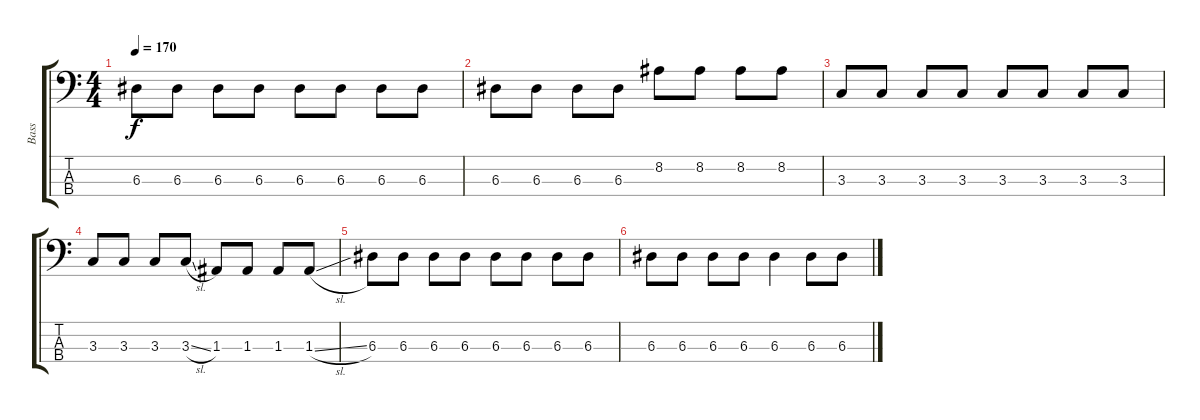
\track ("Bass" "Bass") {instrument electricbassfinger}
\staff {score tabs}
\tuning (G2 D2 A1 E1) {hide}
\ts (4 4)
\tempo 170
\clef f4
\ks c
6.3.8{dy f} 6.3.8 6.3.8 6.3.8 6.3.8 6.3.8 6.3.8 6.3.8 |
6.3.8 6.3.8 6.3.8 6.3.8 8.2.8 8.2.8 8.2.8 8.2.8 |
3.3.8 3.3.8 3.3.8 3.3.8 3.3.8 3.3.8 3.3.8 3.3.8 |
3.3.8 3.3.8 3.3.8 3.3{sl}.8 1.3.8 1.3.8 1.3.8 1.3{sl}.8 |
6.3.8 6.3.8 6.3.8 6.3.8 6.3.8 6.3.8 6.3.8 6.3.8 |
6.3.8 6.3.8 6.3.8 6.3.8 6.3.4 6.3.8 6.3.8
